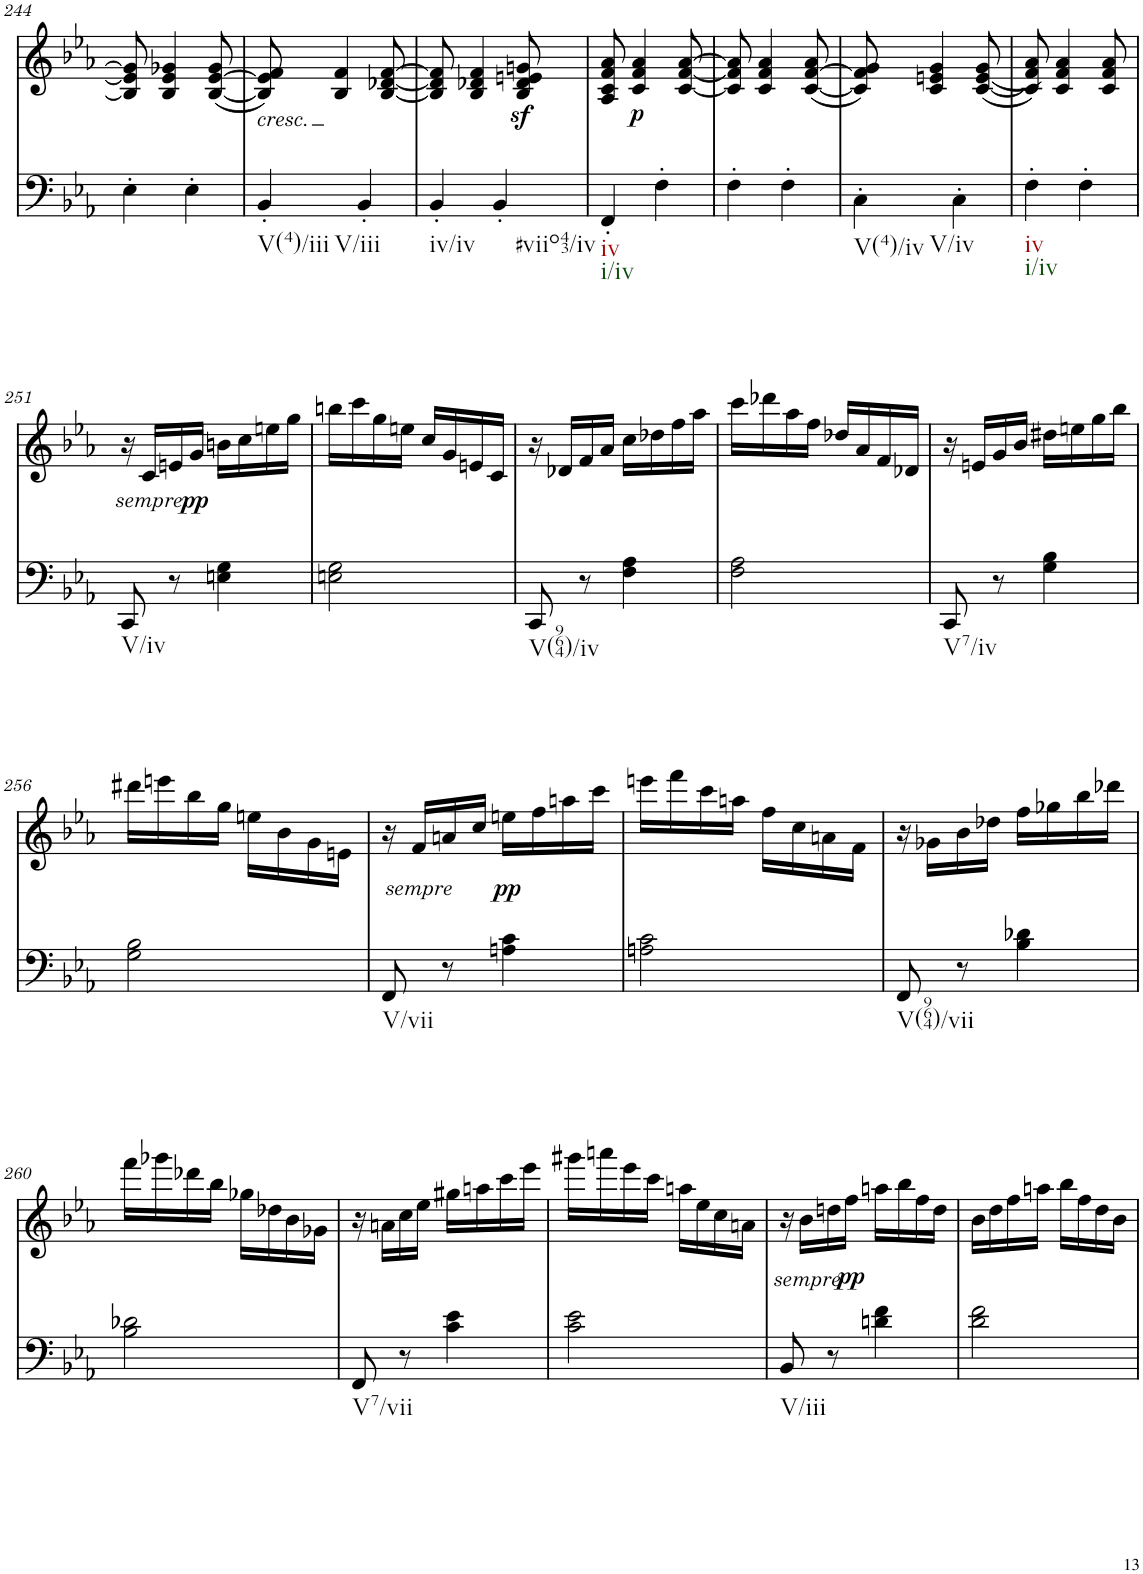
**kern	**kern	**text	**dynam
*part2	*part1	*part1	*part1
*staff2	*staff1	*staff1	*staff1
*I"piano	*I"piano	*	*
*I'Pno	*I'Pno	*	*
!!LO:PB:g=z
*clefF4	*clefG2	*	*
*k[b-e-a-]	*k[b-e-a-]	*	*
*c:	*c:	*	*
*M2/4	*M2/4	*	*
=244	=244	=244	=244
4E-'\	8B-/] 8e-/] 8g-/]	.	.
.	4B-/ 4e-/ 4g-X/	.	.
4E-'\	.	.	.
.	([8B-/ [8e-/ 8g-/	.	.
=245	=245	=245	=245
!	!LO:TX:b:i:t=cresc.	!	!
!LO:TX:b:t=V(4)/iii	!	!	!
!LO:TX:b:t=V/iii	!	!	!
4BB-'/	8B-/] 8e-/] 8f/)	.	.
.	4B-/ 4f/	.	.
4BB-'/	.	.	.
.	[8B-/ [8d-X/ [8f/	.	.
=246	=246	=246	=246
!LO:TX:b:t=iv/iv	!	!	!
4BB-'/	8B-/] 8d-/] 8f/]	.	.
.	4B-/ 4d-X/ 4f/	.	.
!LO:TX:b:t=#viio43/iv	!	!	!
4BB-'/	.	.	.
.	8B-/z< 8d-/z< 8en/z< 8gn/z<	.	.
=247	=247	=247	=247
!LO:TX:b:t=iv	!	!	!
!LO:TX:b:t=i/iv	!	!	!
4FF'/	8A-/ 8c/ 8f/ 8a-/	.	.
!	!	!LO:LY:b	!LO:DY:b
.	4c/ 4f/ 4a-/	p	p
4F'\	.	.	.
.	[8c/ [8f/ [8a-/	.	.
=248	=248	=248	=248
4F'\	8c/] 8f/] 8a-/]	.	.
.	4c/ 4f/ 4a-/	.	.
4F'\	.	.	.
.	([8c/ [8f/ 8a-/	.	.
=249	=249	=249	=249
!LO:TX:b:t=V(4)/iv	!	!	!
!LO:TX:b:t=V/iv	!	!	!
4C'\	8c/] 8f/] 8g/)	.	.
.	4c/ 4en/ 4g/	.	.
4C'\	.	.	.
.	(<([8c/ 8e/ 8g/	.	.
=250	=250	=250	=250
!LO:TX:b:t=iv	!	!	!
!LO:TX:b:t=i/iv	!	!	!
4F'\	8c/] 8f/ 8a-/))	.	.
.	4c/ 4f/ 4a-/	.	.
4F'\	.	.	.
.	8c/ 8f/ 8a-/	.	.
!!LO:LB:g=z
=251	=251	=251	=251
!LO:TX:b:t=V/iv	!	!	!
8CC/	16r	.	.
!	!	!LO:LY:b	!LO:DY:b
.	16c/LL	pp	other-dynamics
8r	16en/	.	.
!	!	!	!LO:DY:b
.	16g/JJ	.	pp
4En\ 4G\	16bn\LL	.	.
.	16cc\	.	.
.	16een\	.	.
.	16gg\JJ	.	.
=252	=252	=252	=252
2En\ 2G\	16bbn\LL	.	.
.	16ccc\	.	.
.	16gg\	.	.
.	16een\JJ	.	.
.	16cc/LL	.	.
.	16g/	.	.
.	16en/	.	.
.	16c/JJ	.	.
=253	=253	=253	=253
!LO:TX:b:t=V(964)/iv	!	!	!
8CC/	16r	.	.
.	16d-X/LL	.	.
8r	16f/	.	.
.	16a-/JJ	.	.
4F\ 4A-\	16cc\LL	.	.
.	16dd-X\	.	.
.	16ff\	.	.
.	16aa-\JJ	.	.
=254	=254	=254	=254
2F\ 2A-\	16ccc\LL	.	.
.	16ddd-X\	.	.
.	16aa-\	.	.
.	16ff\JJ	.	.
.	16dd-X/LL	.	.
.	16a-/	.	.
.	16f/	.	.
.	16d-X/JJ	.	.
=255	=255	=255	=255
!LO:TX:b:t=V7/iv	!	!	!
8CC/	16r	.	.
.	16en/LL	.	.
8r	16g/	.	.
.	16b-/JJ	.	.
4G\ 4B-\	16dd#X\LL	.	.
.	16een\	.	.
.	16gg\	.	.
.	16bb-\JJ	.	.
!!LO:LB:g=z
=256	=256	=256	=256
2G\ 2B-\	16ddd#X\LL	.	.
.	16eeen\	.	.
.	16bb-\	.	.
.	16gg\JJ	.	.
.	16een\LL	.	.
.	16b-\	.	.
.	16g\	.	.
.	16en\JJ	.	.
=257	=257	=257	=257
!LO:TX:b:t=V/vii	!	!	!
8FF/	16r	.	.
!	!	!	!LO:DY:b
.	16f/LL	.	other-dynamics
8r	16an/	.	.
.	16cc/JJ	.	.
!	!	!	!LO:DY:b
4An\ 4c\	16een\LL	.	pp
.	16ff\	.	.
.	16aan\	.	.
.	16ccc\JJ	.	.
=258	=258	=258	=258
2An\ 2c\	16eeen\LL	.	.
.	16fff\	.	.
.	16ccc\	.	.
.	16aan\JJ	.	.
.	16ff\LL	.	.
.	16cc\	.	.
.	16an\	.	.
.	16f\JJ	.	.
=259	=259	=259	=259
!LO:TX:b:t=V(964)/vii	!	!	!
8FF/	16r	.	.
.	16g-X\LL	.	.
8r	16b-\	.	.
.	16dd-X\JJ	.	.
4B-\ 4d-X\	16ff\LL	.	.
.	16gg-X\	.	.
.	16bb-\	.	.
.	16ddd-X\JJ	.	.
!!LO:LB:g=z
=260	=260	=260	=260
2B-\ 2d-X\	16fff\LL	.	.
.	16ggg-X\	.	.
.	16ddd-X\	.	.
.	16bb-\JJ	.	.
.	16gg-X\LL	.	.
.	16dd-X\	.	.
.	16b-\	.	.
.	16g-X\JJ	.	.
=261	=261	=261	=261
!LO:TX:b:t=V7/vii	!	!	!
8FF/	16r	.	.
.	16an\LL	.	.
8r	16cc\	.	.
.	16ee-\JJ	.	.
4c\ 4e-\	16gg#X\LL	.	.
.	16aan\	.	.
.	16ccc\	.	.
.	16eee-\JJ	.	.
=262	=262	=262	=262
2c\ 2e-\	16ggg#X\LL	.	.
.	16aaan\	.	.
.	16eee-\	.	.
.	16ccc\JJ	.	.
.	16aan\LL	.	.
.	16ee-\	.	.
.	16cc\	.	.
.	16an\JJ	.	.
=263	=263	=263	=263
!LO:TX:b:t=V/iii	!	!	!
8BB-/	16r	.	.
!	!	!LO:LY:b	!LO:DY:b
.	16b-\LL	pp	other-dynamics
8r	16ddn\	.	.
!	!	!	!LO:DY:b
.	16ff\JJ	.	pp
4dn\ 4f\	16aan\LL	.	.
.	16bb-\	.	.
.	16ff\	.	.
.	16dd\JJ	.	.
=264	=264	=264	=264
2d\ 2f\	16b-\LL	.	.
.	16dd\	.	.
.	16ff\	.	.
.	16aan\JJ	.	.
.	16bb-\LL	.	.
.	16ff\	.	.
.	16dd\	.	.
.	16b-\JJ	.	.
=	=	=	=
*-	*-	*-	*-
